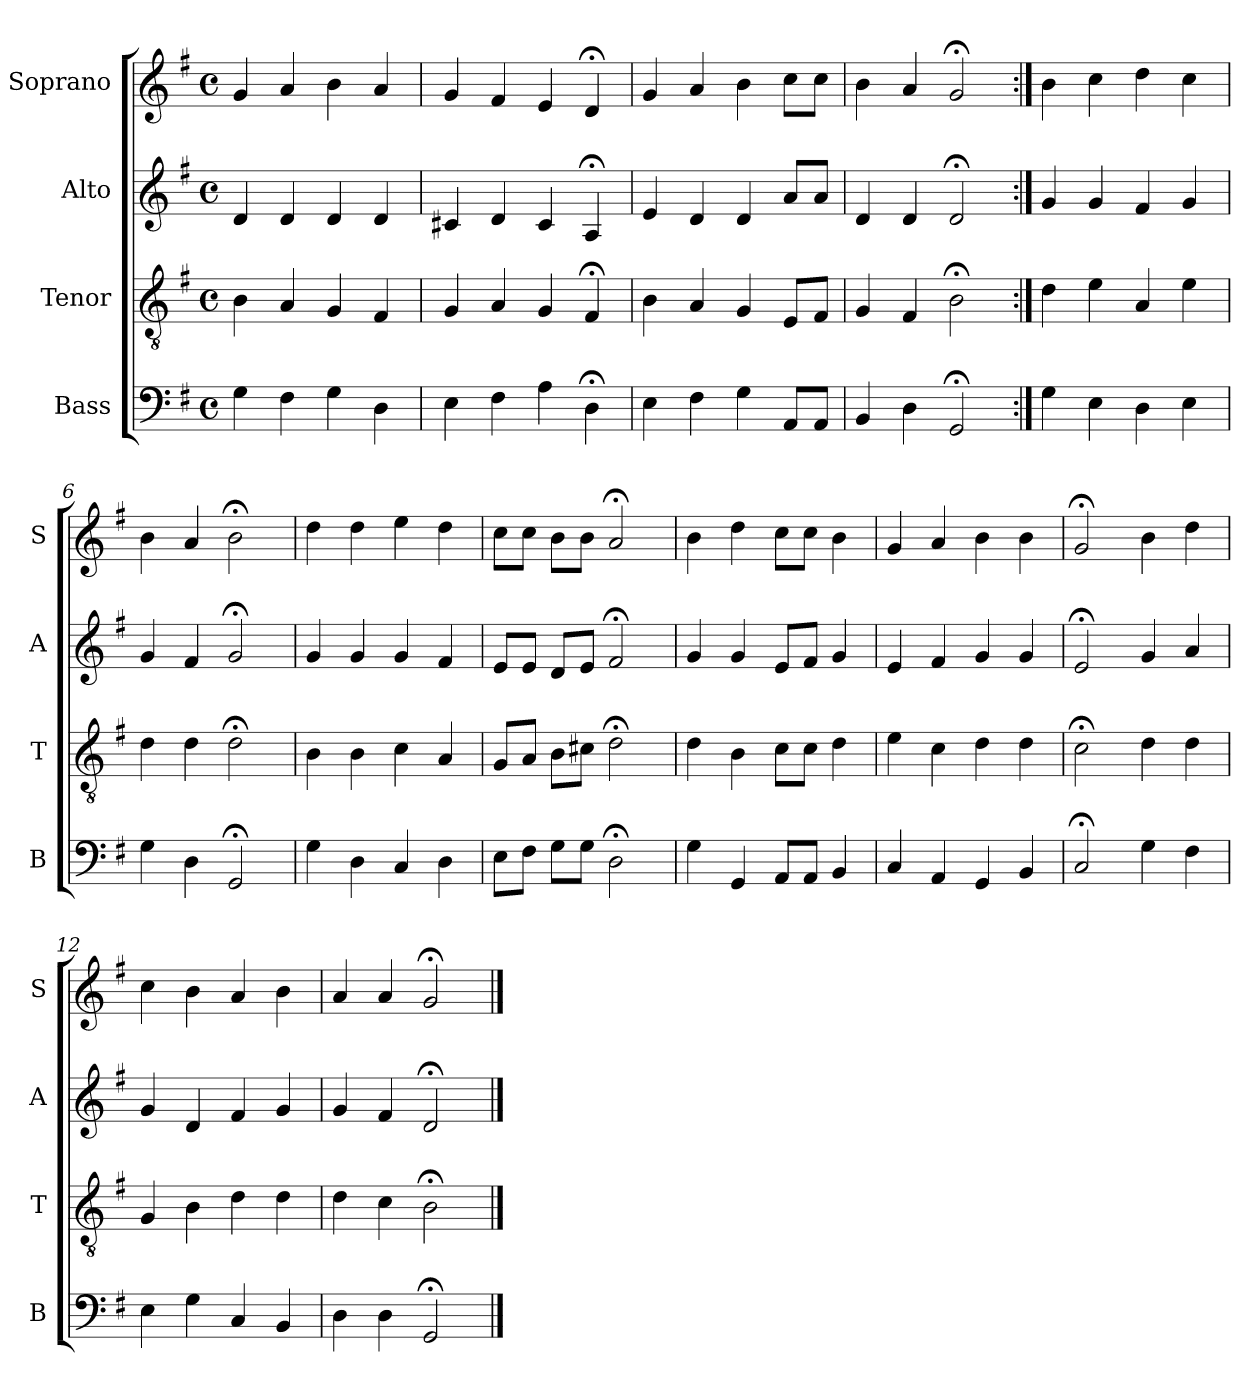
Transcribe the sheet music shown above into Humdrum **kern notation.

**kern	**kern	**kern	**kern
*part4	*part3	*part2	*part1
*staff4	*staff3	*staff2	*staff1
*I"Bass	*I"Tenor	*I"Alto	*I"Soprano
*I'B	*I'T	*I'A	*I'S
*clefF4	*clefGv2	*clefG2	*clefG2
*k[f#]	*k[f#]	*k[f#]	*k[f#]
*G:	*G:	*G:	*G:
*M4/4	*M4/4	*M4/4	*M4/4
*met(c)	*met(c)	*met(c)	*met(c)
*MM100	*MM100	*MM100	*MM100
=1	=1	=1	=1
4G	4B	4d	4g
4F#	4A	4d	4a
4G	4G	4d	4b
4D	4F#	4d	4a
=2	=2	=2	=2
4E	4G	4c#X	4g
4F#	4A	4d	4f#
4A	4G	4c#	4e
4D;<	4F#;<	4A;<	4d;<
=3	=3	=3	=3
4E	4B	4e	4g
4F#	4A	4d	4a
4G	4G	4d	4b
8AAL	8EL	8aL	8ccL
8AAJ	8F#J	8aJ	8ccJ
=4	=4	=4	=4
4BB	4G	4d	4b
4D	4F#	4d	4a
2GG;<	2B;<	2d;<	2g;<
=5:|!	=5:|!	=5:|!	=5:|!
4G	4d	4g	4b
4E	4e	4g	4cc
4D	4A	4f#	4dd
4E	4e	4g	4cc
=6	=6	=6	=6
4G	4d	4g	4b
4D	4d	4f#	4a
2GG;<	2d;<	2g;<	2b;<
=7	=7	=7	=7
4G	4B	4g	4dd
4D	4B	4g	4dd
4C	4c	4g	4ee
4D	4A	4f#	4dd
=8	=8	=8	=8
8EL	8GL	8eL	8ccL
8F#J	8AJ	8eJ	8ccJ
8GL	8BL	8dL	8bL
8GJ	8c#XJ	8eJ	8bJ
2D;<	2d;<	2f#;<	2a;<
=9	=9	=9	=9
4G	4d	4g	4b
4GG	4B	4g	4dd
8AAL	8cL	8eL	8ccL
8AAJ	8cJ	8f#J	8ccJ
4BB	4d	4g	4b
=10	=10	=10	=10
4C	4e	4e	4g
4AA	4c	4f#	4a
4GG	4d	4g	4b
4BB	4d	4g	4b
=11	=11	=11	=11
2C;<	2c;<	2e;<	2g;<
4G	4d	4g	4b
4F#	4d	4a	4dd
=12	=12	=12	=12
4E	4G	4g	4cc
4G	4B	4d	4b
4C	4d	4f#	4a
4BB	4d	4g	4b
=13	=13	=13	=13
4D	4d	4g	4a
4D	4c	4f#	4a
2GG;<	2B;<	2d;<	2g;<
==	==	==	==
*-	*-	*-	*-
